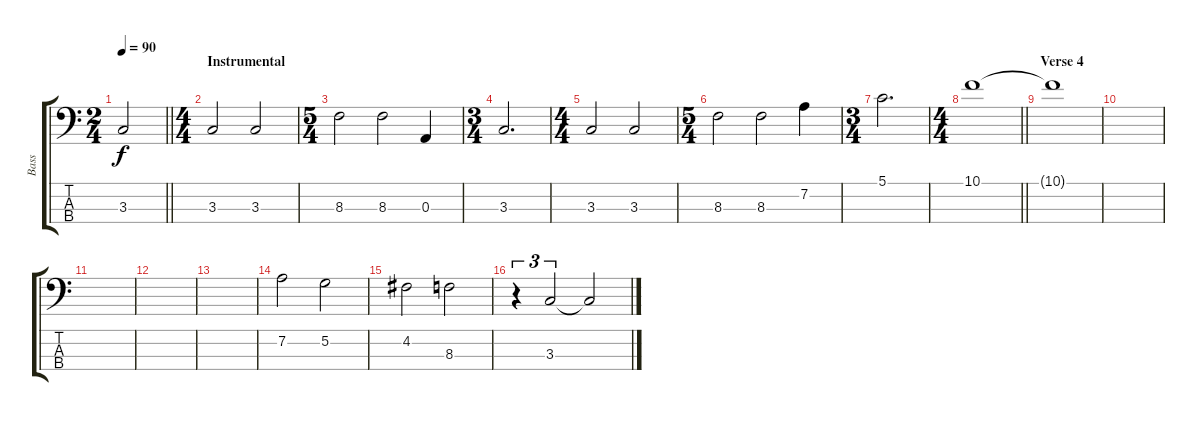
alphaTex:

\track ("Bass" "Bass") {instrument electricbassfinger}
\staff {score tabs}
\tuning (G2 D2 A1 E1) {hide}
\ts (2 4)
\tempo 90
\clef f4
\barLineRight lightlight
\ks c
3.3.2{dy f} |
\ts (4 4)
\section ("" "Instrumental")
3.3.2 3.3.2 |
\ts (5 4)
8.3.2 8.3.2 0.3.4 |
\ts (3 4)
3.3.2{d} |
\ts (4 4)
3.3.2 3.3.2 |
\ts (5 4)
8.3.2 8.3.2 7.2.4 |
\ts (3 4)
5.1.2{d} |
\ts (4 4)
\barLineRight lightlight
10.1.1 |
\section ("" "Verse 4")
10.1{t}.1 |
|
|
|
|
7.2.2 5.2.2 |
4.2.2 8.3.2 |
r.4{tu (3 2)} 3.3.2{tu (3 2)} 3.3{t}.2
